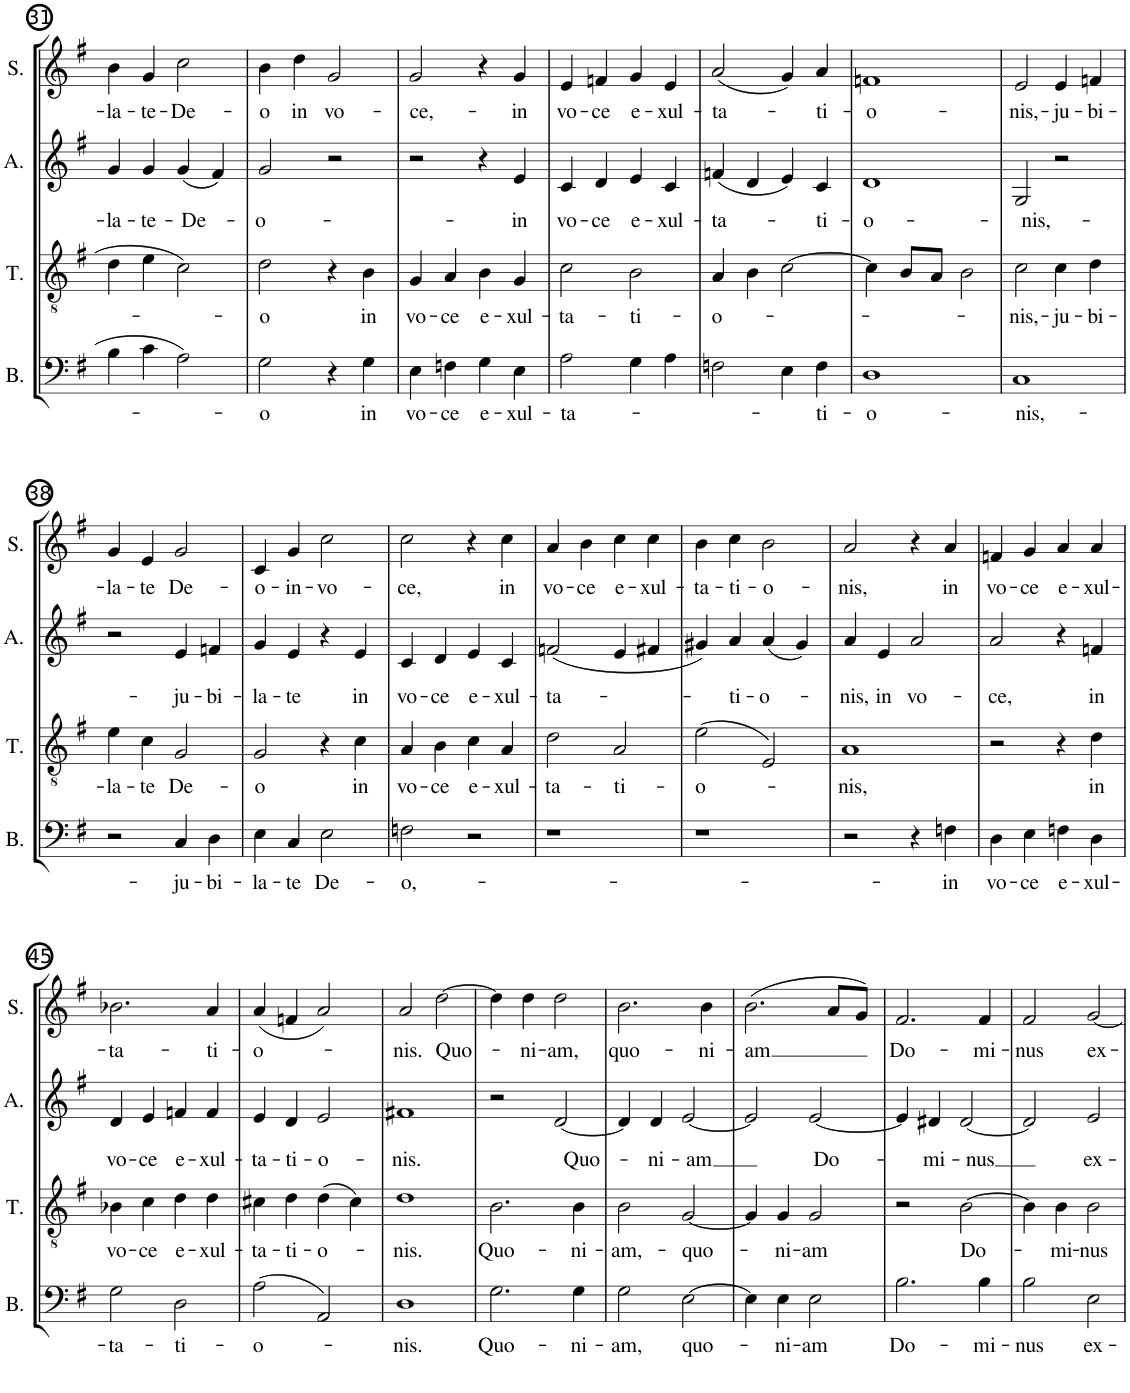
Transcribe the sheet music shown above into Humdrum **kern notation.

**kern	**text	**kern	**text	**kern	**text	**kern	**text
*part4	*part4	*part3	*part3	*part2	*part2	*part1	*part1
*staff4	*staff4	*staff3	*staff3	*staff2	*staff2	*staff1	*staff1
*I"BASS	*	*I"TENOR	*	*I"ALTO	*	*I"SOPRANO	*
*I'B.	*	*I'T.	*	*I'A.	*	*I'S.	*
!!LO:PB:g=z
*clefF4	*	*clefGv2	*	*clefG2	*	*clefG2	*
*k[f#]	*	*k[f#]	*	*k[f#]	*	*k[f#]	*
*G:	*	*	*	*G:	*	*G:	*
*M2/2	*	*M2/2	*	*M2/2	*	*M2/2	*
=31	=31	=31	=31	=31	=31	=31	=31
!	!	!	!	!	!LO:LY:b	!	!LO:LY:b
4B\	.	4d\	.	4g/	-la-	4b\	-la-
!	!	!	!	!	!LO:LY:b	!	!LO:LY:b
4c\	.	4e\	.	4g/	-te-	4g/	-te-
!	!	!	!	!	!LO:LY:b	!	!LO:LY:b
2A\	.	2c\	.	(4g/	-De-	2cc\	-De-
.	.	.	.	4f#/)	.	.	.
=32	=32	=32	=32	=32	=32	=32	=32
!	!LO:LY:b	!	!LO:LY:b	!	!LO:LY:b	!	!LO:LY:b
2G\	-o	2d\	-o	2g/	-o-	4b\	-o
!	!	!	!	!	!	!	!LO:LY:b
.	.	.	.	.	.	4dd\	in
!	!	!	!	!	!	!	!LO:LY:b
4r	.	4r	.	2r	.	2g/	vo-
!	!LO:LY:b	!	!LO:LY:b	!	!	!	!
4G\	in	4B\	in	.	.	.	.
=33	=33	=33	=33	=33	=33	=33	=33
!	!LO:LY:b	!	!LO:LY:b	!	!	!	!LO:LY:b
4E\	vo-	4G/	vo-	2r	.	2g/	-ce,-
!	!LO:LY:b	!	!LO:LY:b	!	!	!	!
4Fn\	-ce	4A/	-ce	.	.	.	.
!	!LO:LY:b	!	!LO:LY:b	!	!	!	!
4G\	e-	4B\	e-	4r	.	4r	.
!	!LO:LY:b	!	!LO:LY:b	!	!LO:LY:b	!	!LO:LY:b
4E\	-xul-	4G/	-xul-	4e/	-in	4g/	-in
=34	=34	=34	=34	=34	=34	=34	=34
!	!LO:LY:b	!	!LO:LY:b	!	!LO:LY:b	!	!LO:LY:b
2A\	-ta-	2c\	-ta-	4c/	vo-	4e/	vo-
!	!	!	!	!	!LO:LY:b	!	!LO:LY:b
.	.	.	.	4d/	-ce	4fn/	-ce
!	!	!	!LO:LY:b	!	!LO:LY:b	!	!LO:LY:b
4G\	.	2B\	-ti-	4e/	e-	4g/	e-
!	!	!	!	!	!LO:LY:b	!	!LO:LY:b
4A\	.	.	.	4c/	-xul-	4e/	-xul-
=35	=35	=35	=35	=35	=35	=35	=35
!	!	!	!LO:LY:b	!	!LO:LY:b	!	!LO:LY:b
2Fn\	.	4A/	-o-	(4fn/	-ta-	(2a/	-ta-
.	.	4B\	.	4d/	.	.	.
4E\	.	[2c\	.	4e/)	.	4g/)	.
!	!LO:LY:b	!	!	!	!LO:LY:b	!	!LO:LY:b
4F\	-ti-	.	.	4c/	-ti-	4a/	-ti-
=36	=36	=36	=36	=36	=36	=36	=36
!	!LO:LY:b	!	!	!	!LO:LY:b	!	!LO:LY:b
1D	-o-	4c\]	.	1d	-o-	1fn	-o-
.	.	8B/L	.	.	.	.	.
.	.	8A/J	.	.	.	.	.
.	.	2B\	.	.	.	.	.
=37	=37	=37	=37	=37	=37	=37	=37
!	!LO:LY:b	!	!LO:LY:b	!	!LO:LY:b	!	!LO:LY:b
1C	-nis,-	2c\	-nis,-	2G/	-nis,-	2e/	-nis,-
!	!	!	!LO:LY:b	!	!	!	!LO:LY:b
.	.	4c\	-ju-	2r	.	4e/	-ju-
!	!	!	!LO:LY:b	!	!	!	!LO:LY:b
.	.	4d\	-bi-	.	.	4fn/	-bi-
!!LO:LB:g=z
=38	=38	=38	=38	=38	=38	=38	=38
!	!	!	!LO:LY:b	!	!	!	!LO:LY:b
2r	.	4e\	-la-	2r	.	4g/	-la-
!	!	!	!LO:LY:b	!	!	!	!LO:LY:b
.	.	4c\	-te	.	.	4e/	-te
!	!LO:LY:b	!	!LO:LY:b	!	!LO:LY:b	!	!LO:LY:b
4C/	-ju-	2G/	De-	4e/	-ju-	2g/	De-
!	!LO:LY:b	!	!	!	!LO:LY:b	!	!
4D\	-bi-	.	.	4fn/	-bi-	.	.
=39	=39	=39	=39	=39	=39	=39	=39
!	!LO:LY:b	!	!LO:LY:b	!	!LO:LY:b	!	!LO:LY:b
4E\	-la-	2G/	-o	4g/	-la-	4c/	-o-
!	!LO:LY:b	!	!	!	!LO:LY:b	!	!LO:LY:b
4C/	-te	.	.	4e/	-te	4g/	-in-
!	!LO:LY:b	!	!	!	!	!	!LO:LY:b
2E\	De-	4r	.	4r	.	2cc\	-vo-
!	!	!	!LO:LY:b	!	!LO:LY:b	!	!
.	.	4c\	in	4e/	in	.	.
=40	=40	=40	=40	=40	=40	=40	=40
!	!LO:LY:b	!	!LO:LY:b	!	!LO:LY:b	!	!LO:LY:b
2Fn\	-o,-	4A/	vo-	4c/	vo-	2cc\	-ce,
!	!	!	!LO:LY:b	!	!LO:LY:b	!	!
.	.	4B\	-ce	4d/	-ce	.	.
!	!	!	!LO:LY:b	!	!LO:LY:b	!	!
2r	.	4c\	e-	4e/	e-	4r	.
!	!	!	!LO:LY:b	!	!LO:LY:b	!	!LO:LY:b
.	.	4A/	-xul-	4c/	-xul-	4cc\	in
=41	=41	=41	=41	=41	=41	=41	=41
!	!	!	!LO:LY:b	!	!LO:LY:b	!	!LO:LY:b
1r	.	2d\	-ta-	(2fn/	-ta-	4a/	vo-
!	!	!	!	!	!	!	!LO:LY:b
.	.	.	.	.	.	4b\	-ce
!	!	!	!LO:LY:b	!	!	!	!LO:LY:b
.	.	2A/	-ti-	4e/	.	4cc\	e-
!	!	!	!	!	!	!	!LO:LY:b
.	.	.	.	4f#X/	.	4cc\	-xul-
=42	=42	=42	=42	=42	=42	=42	=42
!	!	!	!LO:LY:b	!	!	!	!LO:LY:b
1r	.	(2e\	-o-	4g#X/)	.	4b\	-ta-
!	!	!	!	!	!LO:LY:b	!	!LO:LY:b
.	.	.	.	4a/	-ti-	4cc\	-ti-
!	!	!	!	!	!LO:LY:b	!	!LO:LY:b
.	.	2E/)	.	(4a/	-o-	2b\	-o-
.	.	.	.	4g#/)	.	.	.
=43	=43	=43	=43	=43	=43	=43	=43
!	!	!	!LO:LY:b	!	!LO:LY:b	!	!LO:LY:b
2r	.	1A	-nis,	4a/	-nis,	2a/	-nis,
!	!	!	!	!	!LO:LY:b	!	!
.	.	.	.	4e/	in	.	.
!	!	!	!	!	!LO:LY:b	!	!
4r	.	.	.	2a/	vo-	4r	.
!	!LO:LY:b	!	!	!	!	!	!LO:LY:b
4Fn\	-in	.	.	.	.	4a/	in
=44	=44	=44	=44	=44	=44	=44	=44
!	!LO:LY:b	!	!	!	!LO:LY:b	!	!LO:LY:b
4D\	vo-	2r	.	2a/	-ce,	4fn/	vo-
!	!LO:LY:b	!	!	!	!	!	!LO:LY:b
4E\	-ce	.	.	.	.	4g/	-ce
!	!LO:LY:b	!	!	!	!	!	!LO:LY:b
4Fn\	e-	4r	.	4r	.	4a/	e-
!	!LO:LY:b	!	!LO:LY:b	!	!LO:LY:b	!	!LO:LY:b
4D\	-xul-	4d\	in	4fn/	in	4a/	-xul-
!!LO:LB:g=z
=45	=45	=45	=45	=45	=45	=45	=45
!	!LO:LY:b	!	!LO:LY:b	!	!LO:LY:b	!	!LO:LY:b
2G\	-ta-	4B-X\	vo-	4d/	vo-	2.b-X\	-ta-
!	!	!	!LO:LY:b	!	!LO:LY:b	!	!
.	.	4c\	-ce	4e/	-ce	.	.
!	!LO:LY:b	!	!LO:LY:b	!	!LO:LY:b	!	!
2D\	-ti-	4d\	e-	4fn/	e-	.	.
!	!	!	!LO:LY:b	!	!LO:LY:b	!	!LO:LY:b
.	.	4d\	-xul-	4f/	-xul-	4a/	-ti-
=46	=46	=46	=46	=46	=46	=46	=46
!	!LO:LY:b	!	!LO:LY:b	!	!LO:LY:b	!	!LO:LY:b
(2A\	-o-	4c#X\	-ta-	4e/	-ta-	(4a/	-o-
!	!	!	!LO:LY:b	!	!LO:LY:b	!	!
.	.	4d\	-ti-	4d/	-ti-	4fn/	.
!	!	!	!LO:LY:b	!	!LO:LY:b	!	!
2AA/)	.	(4d\	-o-	2e/	-o-	2a/)	.
.	.	4c#\)	.	.	.	.	.
=47	=47	=47	=47	=47	=47	=47	=47
!	!LO:LY:b	!	!LO:LY:b	!	!LO:LY:b	!	!LO:LY:b
1D	-nis.	1d	-nis.	1f#X	-nis.	2a/	-nis.
!	!	!	!	!	!	!	!LO:LY:b
.	.	.	.	.	.	[2dd\	Quo-
=48	=48	=48	=48	=48	=48	=48	=48
!	!LO:LY:b	!	!LO:LY:b	!	!	!	!
2.G\	Quo-	2.B\	Quo-	2r	.	4dd\]	.
!	!	!	!	!	!	!	!LO:LY:b
.	.	.	.	.	.	4dd\	-ni-
!	!	!	!	!	!LO:LY:b	!	!LO:LY:b
.	.	.	.	[2d/	Quo-	2dd\	-am,
!	!LO:LY:b	!	!LO:LY:b	!	!	!	!
4G\	-ni-	4B\	-ni-	.	.	.	.
=49	=49	=49	=49	=49	=49	=49	=49
!	!LO:LY:b	!	!LO:LY:b	!	!	!	!LO:LY:b
2G\	-am,	2B\	-am,-	4d/]	.	2.b\	quo-
!	!	!	!	!	!LO:LY:b	!	!
.	.	.	.	4d/	-ni-	.	.
!	!LO:LY:b	!	!LO:LY:b	!	!LO:LY:b	!	!
[2E\	quo-	[2G/	-quo-	[2e/	-am	.	.
!	!	!	!	!	!	!	!LO:LY:b
.	.	.	.	.	.	4b\	-ni-
=50	=50	=50	=50	=50	=50	=50	=50
!	!	!	!	!	!	!	!LO:LY:b
4E\]	.	4G/]	.	2e/]	.	(2.b\	-am
!	!LO:LY:b	!	!LO:LY:b	!	!	!	!
4E\	-ni-	4G/	-ni-	.	.	.	.
!	!LO:LY:b	!	!LO:LY:b	!	!LO:LY:b	!	!
2E\	-am	2G/	-am	[2e/	Do-	.	.
.	.	.	.	.	.	8a/L	.
.	.	.	.	.	.	8g/J)	.
=51	=51	=51	=51	=51	=51	=51	=51
!	!LO:LY:b	!	!	!	!	!	!LO:LY:b
2.B\	Do-	2r	.	4e/]	.	2.f#/	Do-
!	!	!	!	!	!LO:LY:b	!	!
.	.	.	.	4d#X/	-mi-	.	.
!	!	!	!LO:LY:b	!	!LO:LY:b	!	!
.	.	[2B\	Do-	[2d#/	-nus	.	.
!	!LO:LY:b	!	!	!	!	!	!LO:LY:b
4B\	-mi-	.	.	.	.	4f#/	-mi-
=52	=52	=52	=52	=52	=52	=52	=52
!	!LO:LY:b	!	!	!	!	!	!LO:LY:b
2B\	-nus	4B\]	.	2d#/]	.	2f#/	-nus
!	!	!	!LO:LY:b	!	!	!	!
.	.	4B\	-mi-	.	.	.	.
!	!LO:LY:b	!	!LO:LY:b	!	!LO:LY:b	!	!LO:LY:b
2E\	ex-	2B\	-nus	2e/	ex-	[2g/	ex-
=	=	=	=	=	=	=	=
*-	*-	*-	*-	*-	*-	*-	*-
